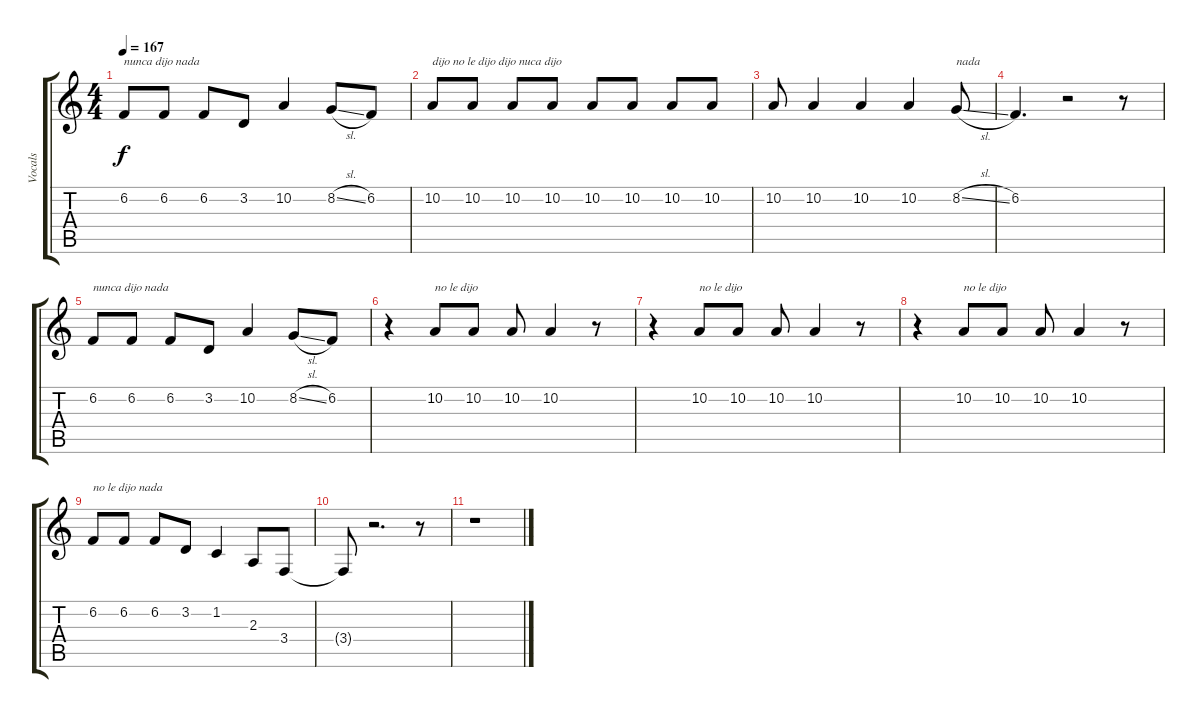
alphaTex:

\track ("Vocals" "Vocals") {instrument violin}
\staff {score tabs}
\tuning (E4 B3 G3 D3 A2 E2) {hide}
\ts (4 4)
\tempo 167
\clef g2
\ks c
6.2.8{txt "nunca dijo nada" dy f} 6.2.8 6.2.8 3.2.8 10.2.4 8.2{sl}.8 6.2.8 |
10.2.8{txt "dijo no le dijo dijo nuca dijo"} 10.2.8 10.2.8 10.2.8 10.2.8 10.2.8 10.2.8 10.2.8 |
10.2.8 10.2.4 10.2.4 10.2.4 8.2{sl}.8{txt "nada"} |
6.2.4{d} r.2 r.8 |
6.2.8{txt "nunca dijo nada"} 6.2.8 6.2.8 3.2.8 10.2.4 8.2{sl}.8 6.2.8 |
r.4 10.2.8{txt "no le dijo"} 10.2.8 10.2.8 10.2.4 r.8 |
r.4 10.2.8{txt "no le dijo"} 10.2.8 10.2.8 10.2.4 r.8 |
r.4 10.2.8{txt "no le dijo"} 10.2.8 10.2.8 10.2.4 r.8 |
6.2.8{txt "no le dijo nada"} 6.2.8 6.2.8 3.2.8 1.2.4 2.3.8 3.4.8 |
3.4{t}.8 r.2{d} r.8 |
r.1
